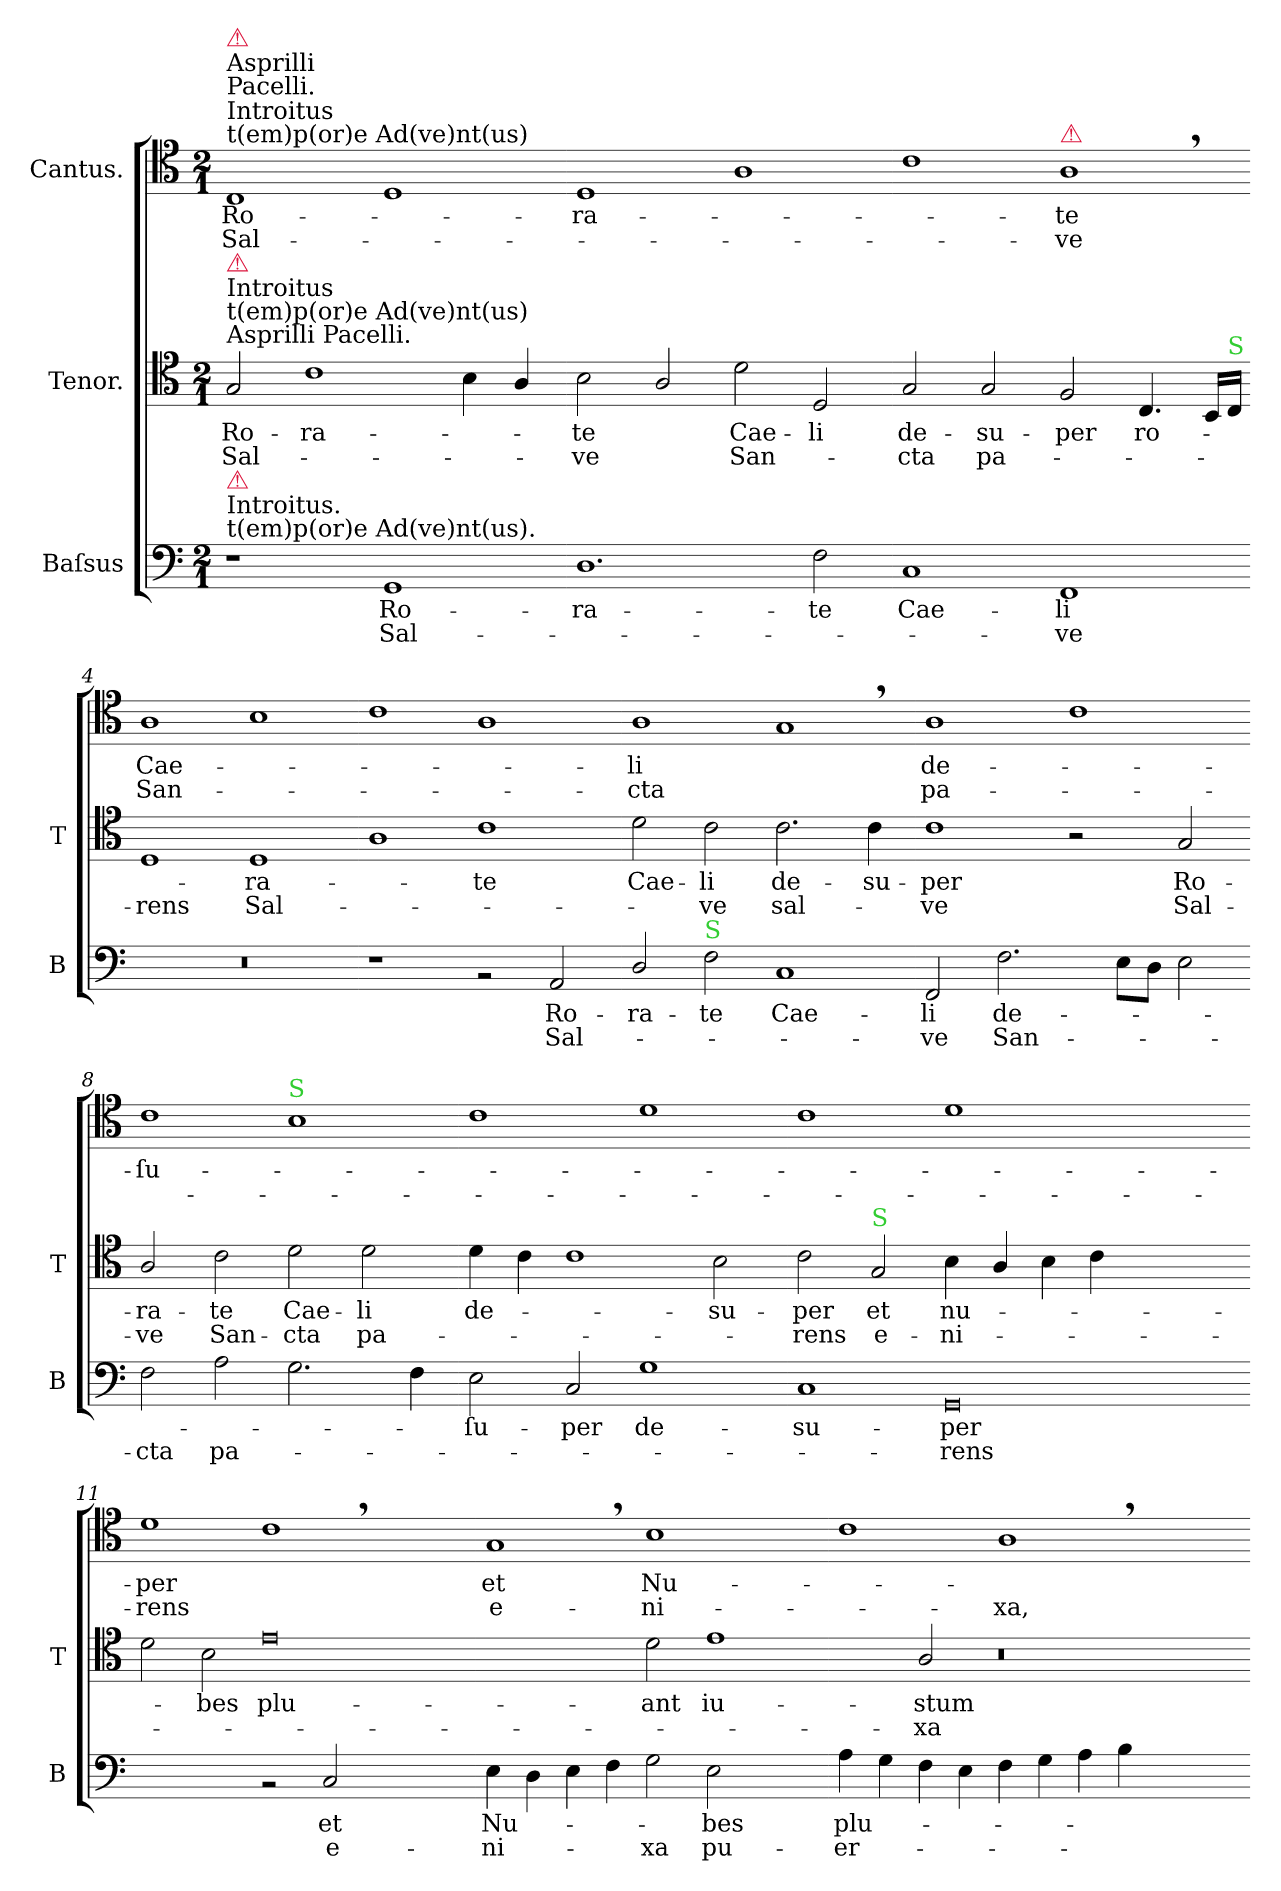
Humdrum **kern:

**kern	**text	**text	**kern	**text	**text	**kern	**text	**text
*part3	*part3	*part3	*part2	*part2	*part2	*part1	*part1	*part1
*staff3	*staff3	*staff3	*staff2	*staff2	*staff2	*staff1	*staff1	*staff1
*I"Baſsus	*	*	*I"Tenor.	*	*	*I"Cantus.	*	*
*I'B	*	*	*I'T	*	*	*	*	*
*clefF4	*	*	*clefC4	*	*	*clefC4	*	*
*k[]	*	*	*k[]	*	*	*k[]	*	*
*M2/1	*	*	*M2/1	*	*	*M2/1	*	*
=1	=1	=1	=1	=1	=1	=1	=1	=1
!	!	!	!	!	!	!LO:TX:a:t=Introitus \nt(em)p(or)e Ad(ve)nt(us)	!	!
!	!	!	!	!	!	!LO:TX:a:t=Asprilli \nPacelli.	!	!
!	!	!	!	!	!	!LO:TX:a:color=crimson:t=⚠	!	!
!	!	!	!LO:TX:a:t=Introitus \nt(em)p(or)e Ad(ve)nt(us) \nAsprilli Pacelli.	!	!	!	!	!
!	!	!	!LO:TX:a:color=crimson:t=⚠	!	!	!	!	!
!LO:TX:a:t=Introitus. \nt(em)p(or)e Ad(ve)nt(us).	!	!	!	!	!	!	!	!
!LO:TX:a:color=crimson:t=⚠	!	!	!	!	!	!	!	!
1r	.	.	2G/	Ro-	Sal-	1C	Ro-	Sal-
.	.	.	1c	-ra-	.	.	.	.
1GG	Ro-	Sal-	.	.	.	1D	.	.
.	.	.	4B\	.	.	.	.	.
.	.	.	4A/	.	.	.	.	.
=2-	=2-	=2-	=2-	=2-	=2-	=2-	=2-	=2-
1.D	-ra-	.	2B\	-te	-ve	1D	-ra-	.
.	.	.	2A/	.	.	.	.	.
.	.	.	2d\	Cae-	San-	1A	.	.
2F\	-te	.	2D/	-li	.	.	.	.
=3-	=3-	=3-	=3-	=3-	=3-	=3-	=3-	=3-
1C	Cae-	.	2G/	de-	-cta	1c	.	.
.	.	.	2G/	-su-	pa-	.	.	.
!	!	!	!	!	!	!LO:TX:a:color=crimson:t=⚠	!	!
1FF	-li	-ve	2F/	-per	.	1A,<	-te	-ve
.	.	.	4.C/	ro-	.	.	.	.
.	.	.	16BB/LL	.	.	.	.	.
!	!	!	!LO:TX:a:color=limegreen:t=S	!	!	!	!	!
.	.	.	16C/JJ	.	.	.	.	.
=4-	=4-	=4-	=4-	=4-	=4-	=4-	=4-	=4-
0r	.	.	1D	.	-rens	1A	Cae-	San-
.	.	.	1D	-ra-	Sal-	1B	.	.
=5-	=5-	=5-	=5-	=5-	=5-	=5-	=5-	=5-
1r	.	.	1A	.	.	1c	.	.
2rBB	.	.	1c	-te	.	1A	.	.
2AA/	Ro-	Sal-	.	.	.	.	.	.
=6-	=6-	=6-	=6-	=6-	=6-	=6-	=6-	=6-
2D/	-ra-	.	2d\	Cae-	.	1A	-li	-cta
!LO:TX:a:color=limegreen:t=S	!	!	!	!	!	!	!	!
2F\	-te	.	2c\	-li	-ve	.	.	.
1C	Cae-	.	2.c\	de-	sal-	1G,<	.	.
.	.	.	4c\	-su-	.	.	.	.
=7-	=7-	=7-	=7-	=7-	=7-	=7-	=7-	=7-
2FF/	-li	-ve	1c	-per	-ve	1A	de-	pa-
2.F\	de-	San-	.	.	.	.	.	.
.	.	.	2r	.	.	1c	.	.
8E\L	.	.	.	.	.	.	.	.
8D\J	.	.	.	.	.	.	.	.
2E\	.	.	2G/	Ro-	Sal-	.	.	.
=8-	=8-	=8-	=8-	=8-	=8-	=8-	=8-	=8-
2F\	.	-cta	2A/	-ra-	-ve	1c	-ſu-	.
2A\	.	pa-	2c\	-te	San-	.	.	.
!	!	!	!	!	!	!LO:TX:a:color=limegreen:t=S	!	!
2.G\	.	.	2d\	Cae-	-cta	1B	.	.
.	.	.	2d\	-li	pa-	.	.	.
4F\	.	.	.	.	.	.	.	.
=9-	=9-	=9-	=9-	=9-	=9-	=9-	=9-	=9-
2E\	-ſu-	.	4d\	de-	.	1c	.	.
.	.	.	4c\	.	.	.	.	.
2C/	-per	.	1c	.	.	.	.	.
1G	de-	.	.	.	.	1d	.	.
.	.	.	2B\	-su-	.	.	.	.
=10-	=10-	=10-	=10-	=10-	=10-	=10-	=10-	=10-
1C	-su-	.	2c\	-per	-rens	1c	.	.
!	!	!	!LO:TX:a:color=limegreen:t=S	!	!	!	!	!
.	.	.	2G/	et	e-	.	.	.
0GG	-per	-rens	4B\	nu-	-ni-	1d	.	.
.	.	.	4A/	.	.	.	.	.
.	.	.	4B\	.	.	.	.	.
.	.	.	4c\	.	.	.	.	.
.	.	.	1ryy	.	.	1ryy	.	.
=11-	=11-	=11-	=11-	=11-	=11-	=11-	=11-	=11-
1ryy	.	.	2d\	.	.	1d	-per	-rens
.	.	.	2B\	-bes	.	.	.	.
2rBB	.	.	0e	plu-	.	1c,<	.	.
2C/	et	e-	.	.	.	.	.	.
1ryy	.	.	.	.	.	1ryy	.	.
=12-	=12-	=12-	=12-	=12-	=12-	=12-	=12-	=12-
4E\	Nu-	-ni-	1ryy	.	.	1G,<	et	e-
4D\	.	.	.	.	.	.	.	.
4E\	.	.	.	.	.	.	.	.
4F\	.	.	.	.	.	.	.	.
2G\	.	-xa	2d\	-ant	.	1B	Nu-	-ni-
2E\	-bes	pu-	1e\	iu-	.	.	.	.
2ryy	.	.	.	.	.	2ryy	.	.
=13-	=13-	=13-	=13-	=13-	=13-	=13-	=13-	=13-
4A\	plu-	-er-	2ryy	.	.	1c	.	.
4G\	.	.	.	.	.	.	.	.
4F\	.	.	2A/	-stum	-xa	.	.	.
4E\	.	.	.	.	.	.	.	.
4F\	.	.	0r	.	.	1A,<	.	-xa,
4G\	.	.	.	.	.	.	.	.
4A\	.	.	.	.	.	.	.	.
4B\	.	.	.	.	.	.	.	.
1ryy	.	.	.	.	.	1ryy	.	.
=-	=-	=-	=-	=-	=-	=-	=-	=-
*-	*-	*-	*-	*-	*-	*-	*-	*-
